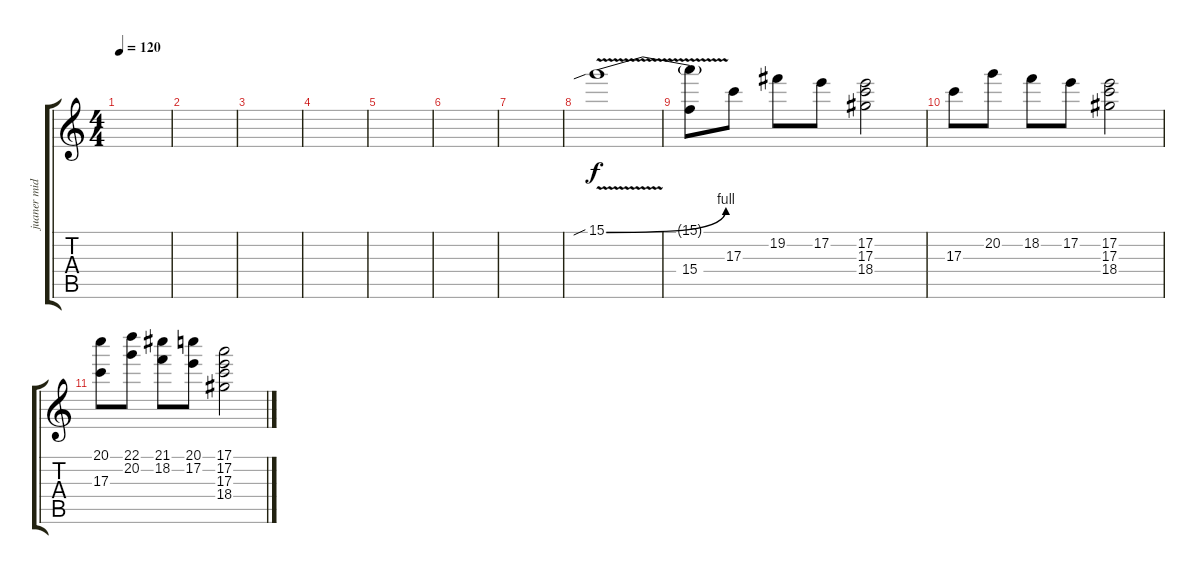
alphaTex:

\track ("juaner midi guitar 1" "juaner mid") {instrument distortionguitar}
\staff {score tabs}
\tuning (E4 B3 G3 D3 A2 E2) {hide}
\ts (4 4)
\tempo 120
\clef g2
\ks c
|
|
|
|
|
|
|
15.1{be (bend 0 0 60 4) v sib}.1 |
(15.1{t} 15.4).8{instrument birdtweet} 17.3.8 19.2.8 17.2.8 (17.2 17.3 18.4).2 |
17.3.8 20.2.8 18.2.8 17.2.8 (17.2 17.3 18.4).2 |
(20.1 17.3).8 (22.1 20.2).8 (21.1 18.2).8 (20.1 17.2).8 (17.1 17.2 17.3 18.4).2
